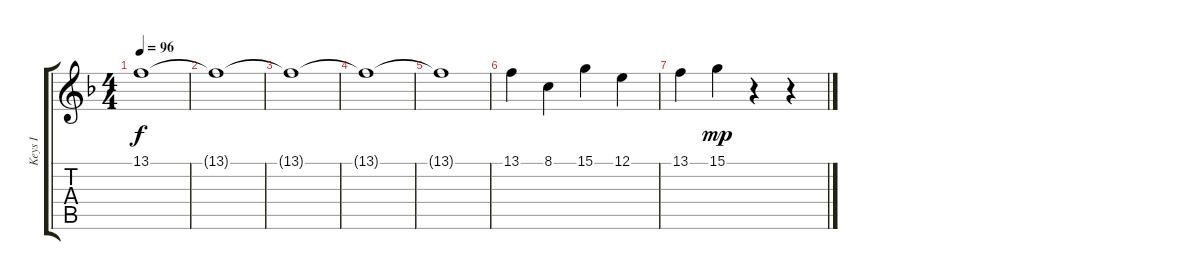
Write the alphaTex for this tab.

\track ("Keys I" "Keys I") {instrument pad5bowed}
\staff {score tabs}
\tuning (E4 B3 G3 D3 A2 E2) {hide}
\ts (4 4)
\tempo 96
\clef g2
\ks dminor
13.1{t}.1{dy f} |
13.1{t}.1 |
13.1{t}.1 |
13.1{t}.1 |
13.1{t}.1{volume 0} |
13.1.4 8.1.4 15.1.4 12.1.4 |
13.1.4 15.1.4{dy mp} r.4 r.4
